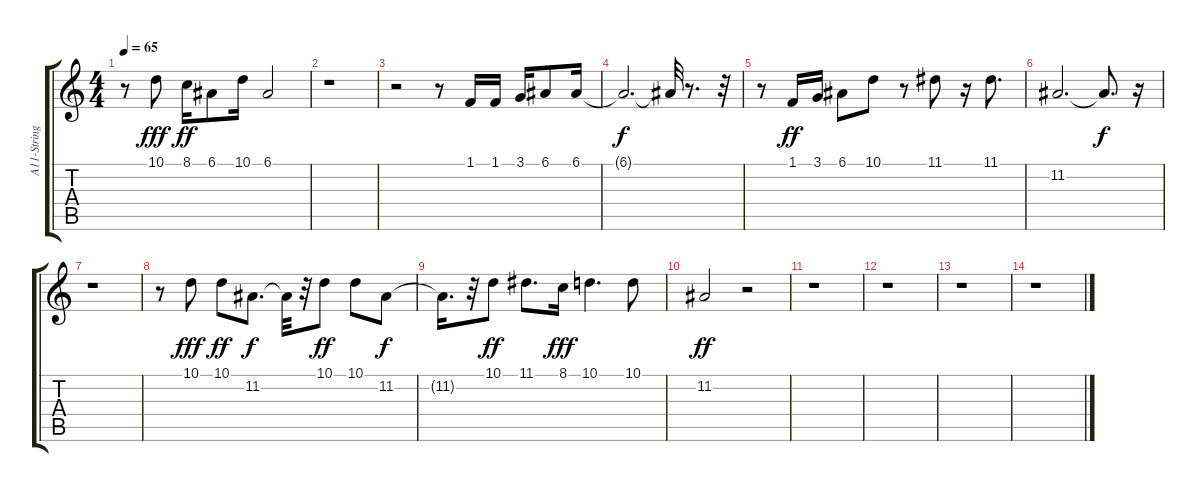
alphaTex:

\track ("A11-Strings   : " "A11-String") {instrument stringensemble1}
\staff {score tabs}
\tuning (E4 B3 G3 D3 A2 E2) {hide}
\ts (4 4)
\tempo 65
\clef g2
\ks c
r.8{dy ff} 10.1.8{dy fff} 8.1.16{dy ff} 6.1.8 10.1.16 6.1.2 |
r.1 |
r.2 r.8 1.1.16 1.1.16 3.1.16 6.1.8 6.1.16 |
6.1{t}.2{d dy f} 6.1{t}.32 r.8{d} r.32 |
r.8 1.1.16{dy ff} 3.1.16 6.1.8 10.1.8 r.8 11.1.8 r.16 11.1.8{d} |
11.2.2{d} 11.2{t}.8{d dy f} r.16 |
r.1 |
r.8 10.1.8{dy fff volume 12} 10.1.8{dy ff volume 12} 11.2.8{d dy f volume 12} 11.2{t}.32 r.32 10.1.8{dy ff volume 11} 10.1.8{volume 11} 11.2.8{dy f volume 10} |
11.2{t}.16{d} r.32 10.1.8{dy ff volume 10} 11.1.8{d volume 9} 8.1.16{dy fff volume 9} 10.1.4{d volume 9} 10.1.8{volume 8} |
11.2.2{dy ff volume 7} r.2 |
r.1 |
r.1 |
r.1 |
r.1
